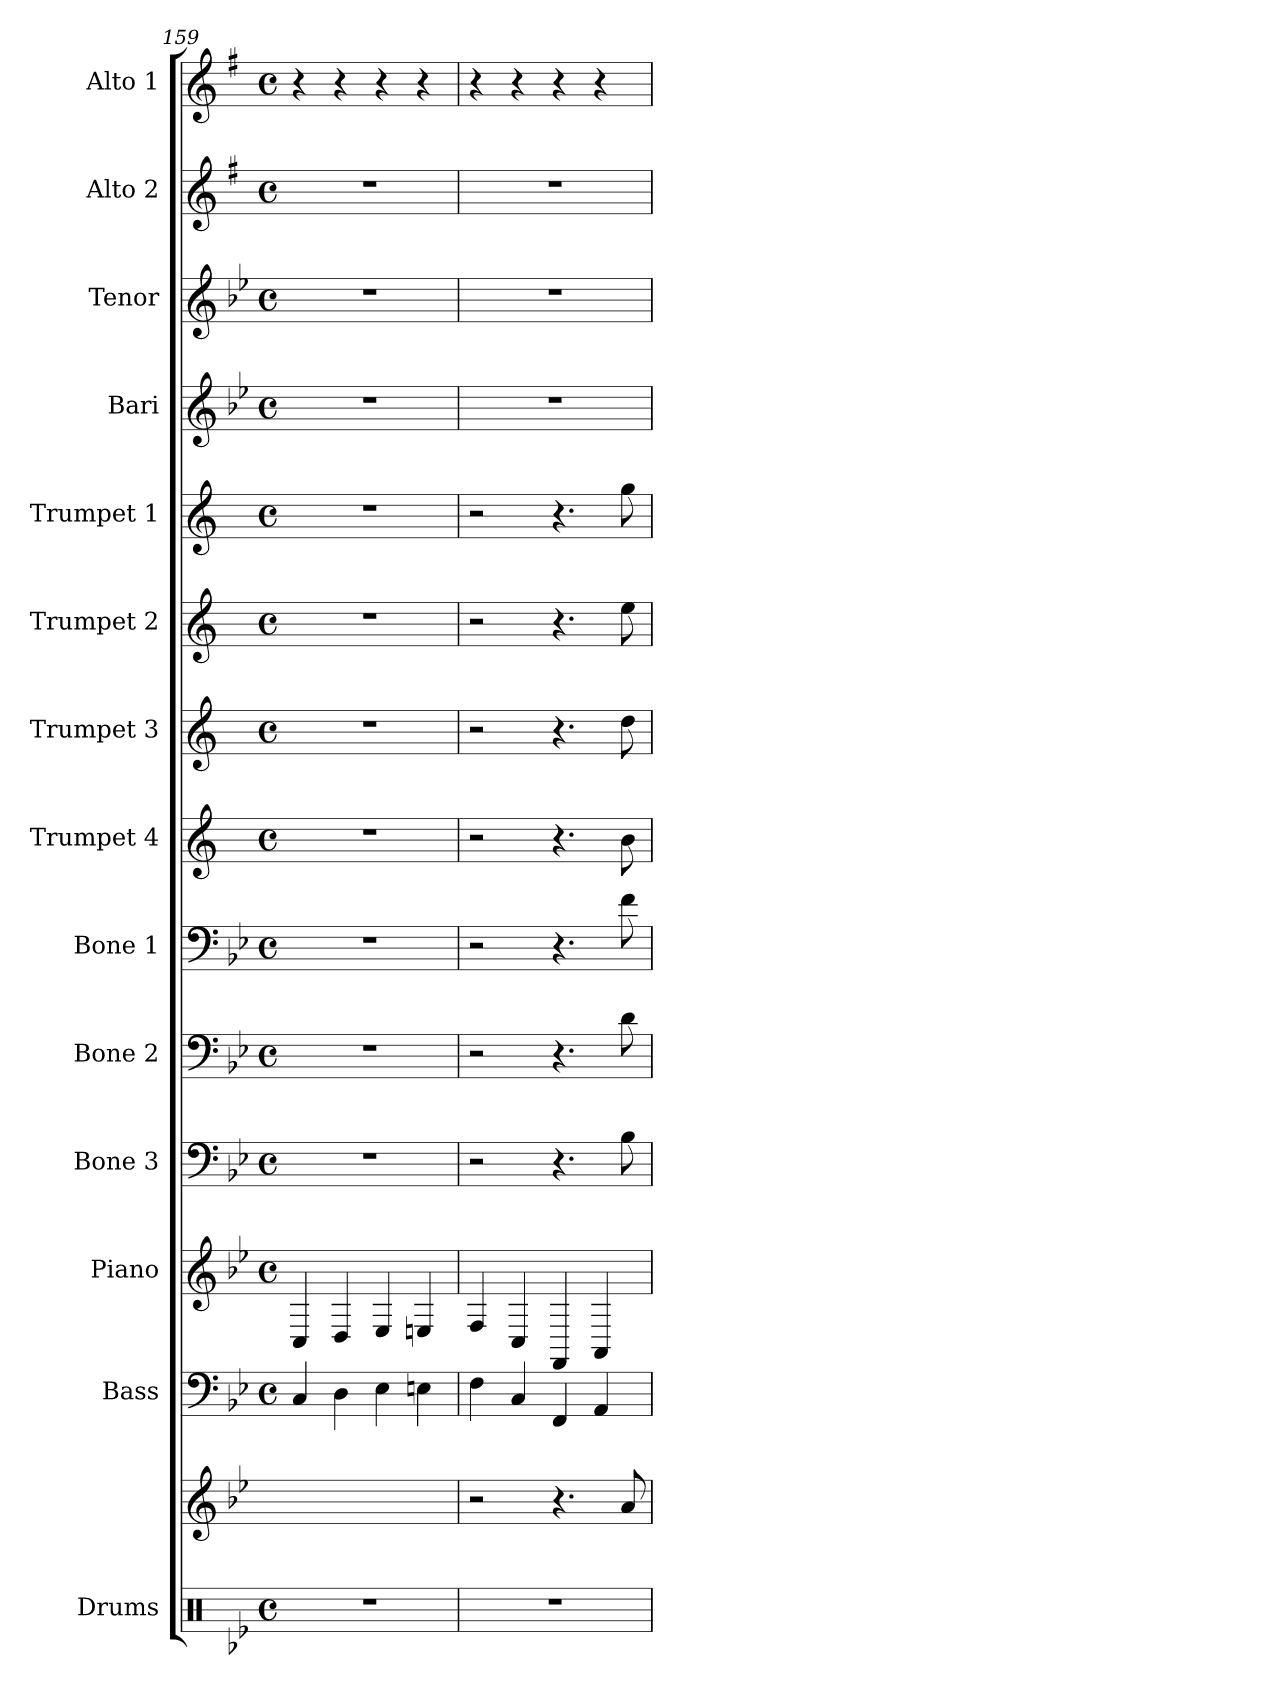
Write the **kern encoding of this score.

**kern	**kern	**kern	**kern	**kern	**kern	**kern	**kern	**kern	**kern	**kern	**kern	**kern	**kern	**kern
*part15	*part14	*part13	*part12	*part11	*part10	*part9	*part8	*part7	*part6	*part5	*part4	*part3	*part2	*part1
*staff15	*staff14	*staff13	*staff12	*staff11	*staff10	*staff9	*staff8	*staff7	*staff6	*staff5	*staff4	*staff3	*staff2	*staff1
*I"Drums	*	*I"Bass	*I"Piano	*I"Bone 3	*I"Bone 2	*I"Bone 1	*I"Trumpet 4	*I"Trumpet 3	*I"Trumpet 2	*I"Trumpet 1	*I"Bari	*I"Tenor	*I"Alto 2	*I"Alto 1
*	*	*	*	*	*	*	*I'Tpt	*	*I'Tpt	*I'Tpt	*	*	*	*
!!LO:PB:g=z
*clefX	*clefG2	*clefF4	*clefG2	*clefF4	*clefF4	*clefF4	*clefG2	*clefG2	*clefG2	*clefG2	*clefG2	*clefG2	*clefG2	*clefG2
*	*	*ITrd7c12	*ITrd8c14	*	*	*	*ITrd1c2	*ITrd1c2	*ITrd1c2	*ITrd1c2	*ITrd12c21	*ITrd8c14	*ITrd5c9	*ITrd5c9
*k[b-e-]	*k[b-e-]	*k[b-e-]	*k[b-e-]	*k[b-e-]	*k[b-e-]	*k[b-e-]	*k[b-e-]	*k[b-e-]	*k[b-e-]	*k[b-e-]	*k[b-e-]	*k[b-e-]	*k[b-e-]	*k[b-e-]
*B-:	*B-:	*B-:	*B-:	*B-:	*B-:	*B-:	*B-:	*B-:	*B-:	*B-:	*B-:	*B-:	*B-:	*B-:
*M4/4	*	*M4/4	*M4/4	*M4/4	*M4/4	*M4/4	*M4/4	*M4/4	*M4/4	*M4/4	*M4/4	*M4/4	*M4/4	*M4/4
*met(c)	*	*met(c)	*met(c)	*met(c)	*met(c)	*met(c)	*met(c)	*met(c)	*met(c)	*met(c)	*met(c)	*met(c)	*met(c)	*met(c)
=159	=159	=159	=159	=159	=159	=159	=159	=159	=159	=159	=159	=159	=159	=159
1r	1ryy	4CC/	4CC/	1r	1r	1r	1r	1r	1r	1r	1r	1r	1r	4r
.	.	4DD\	4DD/	.	.	.	.	.	.	.	.	.	.	4r
.	.	4EE-\	4EE-/	.	.	.	.	.	.	.	.	.	.	4r
.	.	4EEn\	4EEn/	.	.	.	.	.	.	.	.	.	.	4r
=160	=160	=160	=160	=160	=160	=160	=160	=160	=160	=160	=160	=160	=160	=160
1r	2r	4FF\	4FF/	2r	2r	2r	2r	2r	2r	2r	1r	1r	1r	4r
.	.	4CC/	4CC/	.	.	.	.	.	.	.	.	.	.	4r
.	4.r	4FFF/	4FFF/	4.r	4.r	4.r	4.r	4.r	4.r	4.r	.	.	.	4r
.	.	4AAA/	4AAA/	.	.	.	.	.	.	.	.	.	.	4r
.	8a/	.	.	8B-\	8d\	8f\	8a\	8cc\	8dd\	8ff\	.	.	.	.
=	=	=	=	=	=	=	=	=	=	=	=	=	=	=
*-	*-	*-	*-	*-	*-	*-	*-	*-	*-	*-	*-	*-	*-	*-
